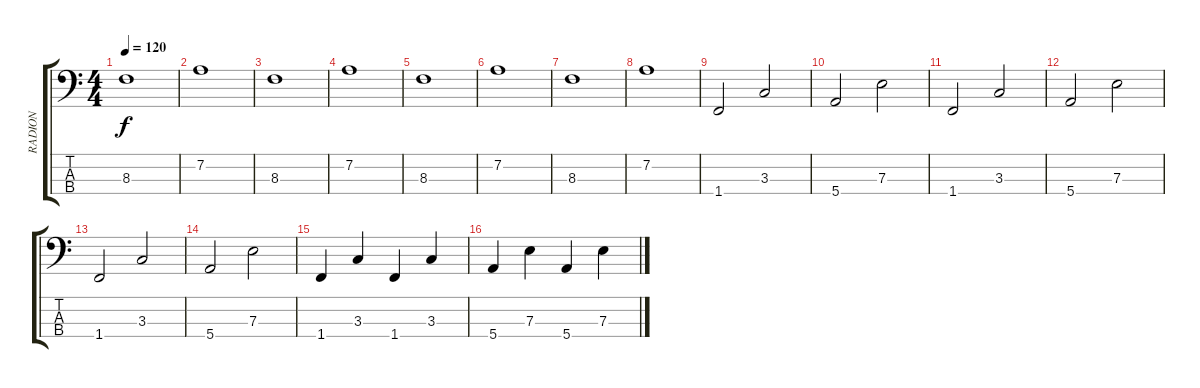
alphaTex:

\track ("RADION" "RADION") {instrument electricbasspick}
\staff {score tabs}
\tuning (G2 D2 A1 E1) {hide}
\ts (4 4)
\tempo 120
\clef f4
\ks c
8.3.1{dy f} |
7.2.1 |
8.3.1 |
7.2.1 |
8.3.1 |
7.2.1 |
8.3.1 |
7.2.1 |
1.4.2 3.3.2 |
5.4.2 7.3.2 |
1.4.2 3.3.2 |
5.4.2 7.3.2 |
1.4.2 3.3.2 |
5.4.2 7.3.2 |
1.4.4 3.3.4 1.4.4 3.3.4 |
5.4.4 7.3.4 5.4.4 7.3.4
